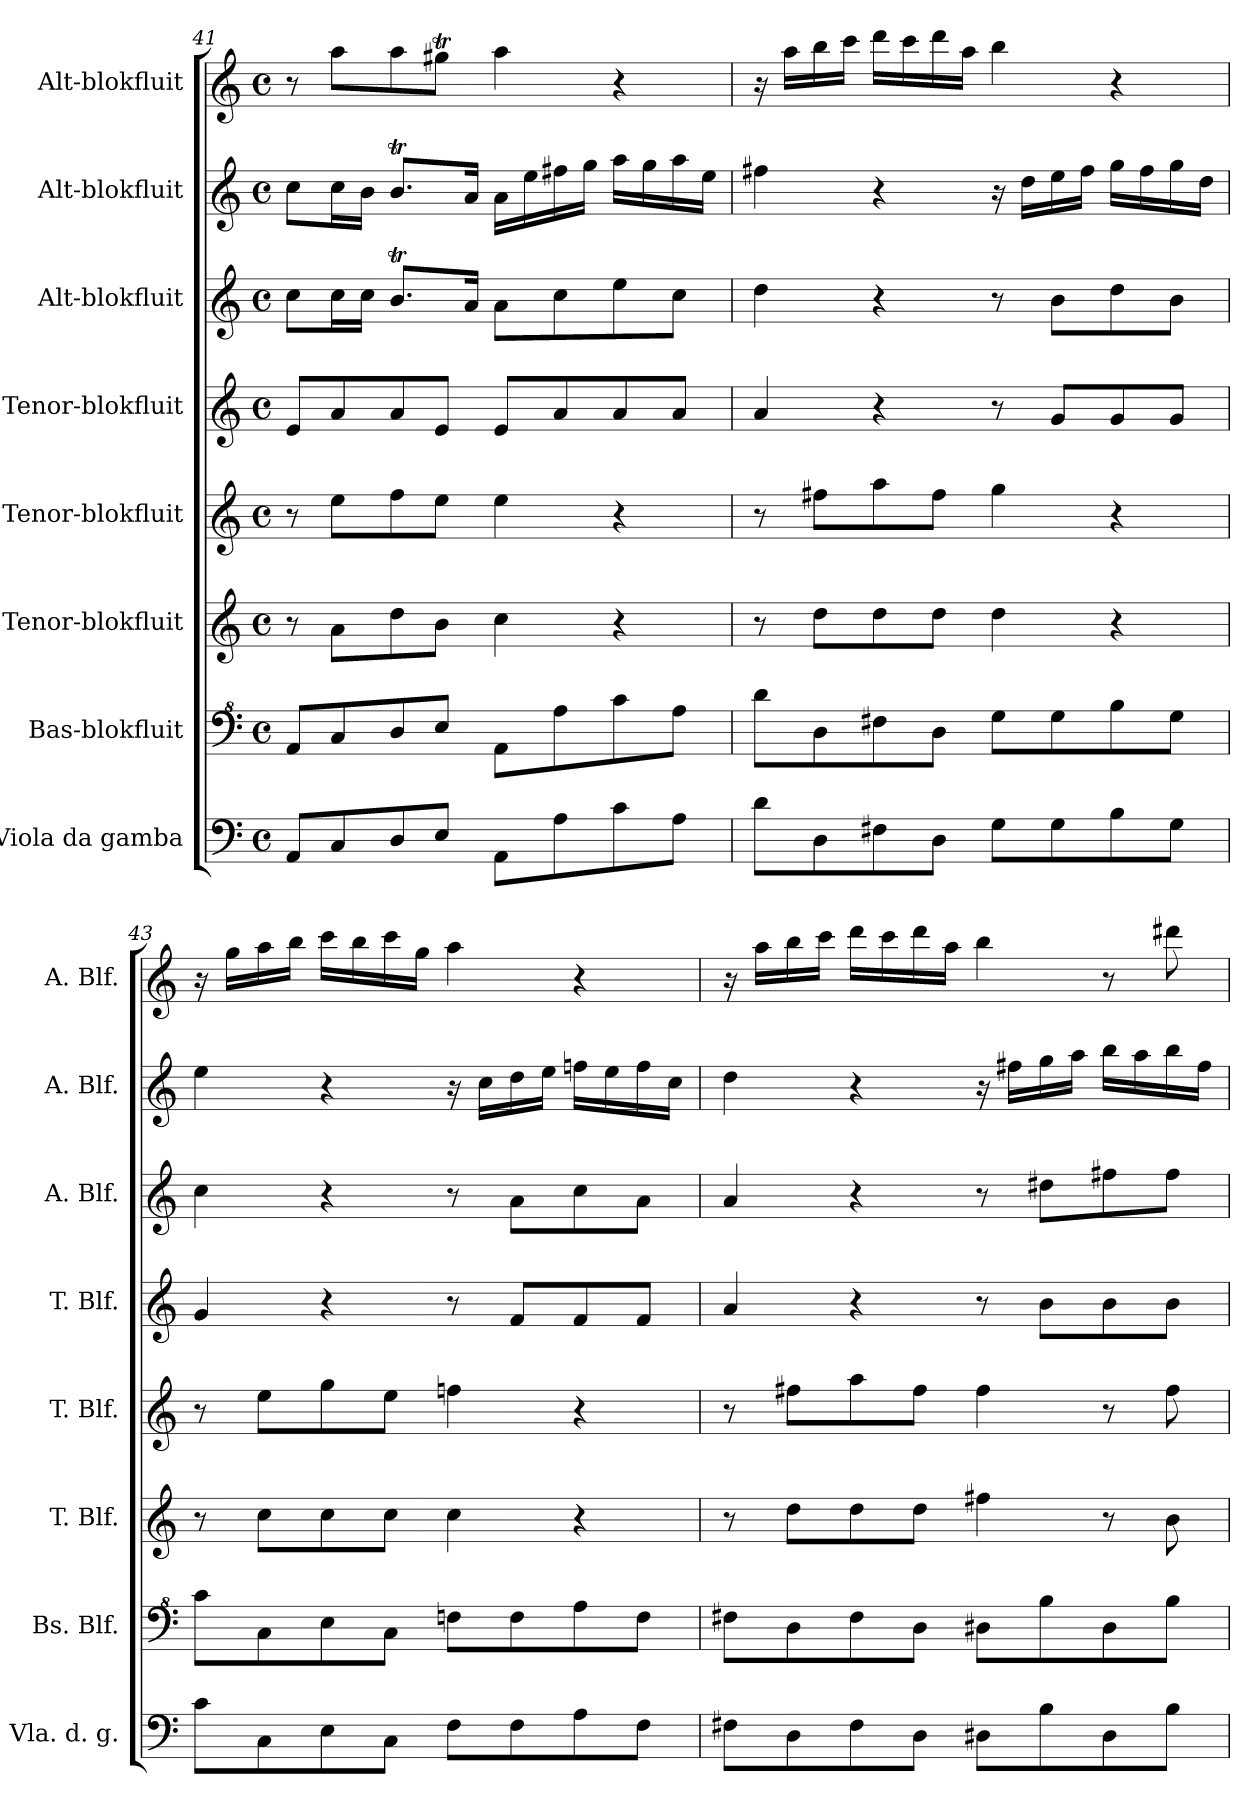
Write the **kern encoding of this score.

**kern	**kern	**kern	**kern	**kern	**kern	**kern	**kern
*part8	*part7	*part6	*part5	*part4	*part3	*part2	*part1
*staff8	*staff7	*staff6	*staff5	*staff4	*staff3	*staff2	*staff1
*I"Viola da gamba	*I"Bas-blokfluit	*I"Tenor-blokfluit	*I"Tenor-blokfluit	*I"Tenor-blokfluit	*I"Alt-blokfluit	*I"Alt-blokfluit	*I"Alt-blokfluit
*I'Vla. d. g.	*I'Bs. Blf.	*I'T. Blf.	*I'T. Blf.	*I'T. Blf.	*I'A. Blf.	*I'A. Blf.	*I'A. Blf.
!!LO:PB:g=z
*clefF4	*clefF^4	*clefG2	*clefG2	*clefG2	*clefG2	*clefG2	*clefG2
*k[]	*k[]	*k[]	*k[]	*k[]	*k[]	*k[]	*k[]
*M4/4	*M4/4	*M4/4	*M4/4	*M4/4	*M4/4	*M4/4	*M4/4
*met(c)	*met(c)	*met(c)	*met(c)	*met(c)	*met(c)	*met(c)	*met(c)
=41	=41	=41	=41	=41	=41	=41	=41
8AA/L	8A/L	8r	8r	8e/L	8cc\L	8cc\L	8r
8C/	8c/	8a\L	8ee\L	8a/	16cc\L	16cc\L	8aa\L
.	.	.	.	.	16cc\JJ	16b\JJ	.
8D/	8d/	8dd\	8ff\	8a/	8.bt/L	8.bt/L	8aa\
8E/J	8e/J	8b\J	8ee\J	8e/J	.	.	8gg#Xt\J
.	.	.	.	.	16a/Jk	16a/Jk	.
8AA\L	8A\L	4cc\	4ee\	8e/L	8a\L	16a\LL	4aa\
.	.	.	.	.	.	16ee\	.
8A\	8a\	.	.	8a/	8cc\	16ff#X\	.
.	.	.	.	.	.	16gg\JJ	.
8c\	8cc\	4r	4r	8a/	8ee\	16aa\LL	4r
.	.	.	.	.	.	16gg\	.
8A\J	8a\J	.	.	8a/J	8cc\J	16aa\	.
.	.	.	.	.	.	16ee\JJ	.
=42	=42	=42	=42	=42	=42	=42	=42
8d\L	8dd\L	8r	8r	4a/	4dd\	4ff#X\	16r
.	.	.	.	.	.	.	16aa\LL
8D\	8d\	8dd\L	8ff#X\L	.	.	.	16bb\
.	.	.	.	.	.	.	16ccc\JJ
8F#X\	8f#X\	8dd\	8aa\	4r	4r	4r	16ddd\LL
.	.	.	.	.	.	.	16ccc\
8D\J	8d\J	8dd\J	8ff#\J	.	.	.	16ddd\
.	.	.	.	.	.	.	16aa\JJ
8G\L	8g\L	4dd\	4gg\	8r	8r	16r	4bb\
.	.	.	.	.	.	16dd\LL	.
8G\	8g\	.	.	8g/L	8b\L	16ee\	.
.	.	.	.	.	.	16ff#\JJ	.
8B\	8b\	4r	4r	8g/	8dd\	16gg\LL	4r
.	.	.	.	.	.	16ff#\	.
8G\J	8g\J	.	.	8g/J	8b\J	16gg\	.
.	.	.	.	.	.	16dd\JJ	.
!!LO:PB:g=z
=43	=43	=43	=43	=43	=43	=43	=43
8c\L	8cc\L	8r	8r	4g/	4cc\	4ee\	16r
.	.	.	.	.	.	.	16gg\LL
8C\	8c\	8cc\L	8ee\L	.	.	.	16aa\
.	.	.	.	.	.	.	16bb\JJ
8E\	8e\	8cc\	8gg\	4r	4r	4r	16ccc\LL
.	.	.	.	.	.	.	16bb\
8C\J	8c\J	8cc\J	8ee\J	.	.	.	16ccc\
.	.	.	.	.	.	.	16gg\JJ
8F\L	8fn\L	4cc\	4ffn\	8r	8r	16r	4aa\
.	.	.	.	.	.	16cc\LL	.
8F\	8f\	.	.	8f/L	8a\L	16dd\	.
.	.	.	.	.	.	16ee\JJ	.
8A\	8a\	4r	4r	8f/	8cc\	16ffn\LL	4r
.	.	.	.	.	.	16ee\	.
8F\J	8f\J	.	.	8f/J	8a\J	16ff\	.
.	.	.	.	.	.	16cc\JJ	.
=44	=44	=44	=44	=44	=44	=44	=44
8F#X\L	8f#X\L	8r	8r	4a/	4a/	4dd\	16r
.	.	.	.	.	.	.	16aa\LL
8D\	8d\	8dd\L	8ff#X\L	.	.	.	16bb\
.	.	.	.	.	.	.	16ccc\JJ
8F#\	8f#\	8dd\	8aa\	4r	4r	4r	16ddd\LL
.	.	.	.	.	.	.	16ccc\
8D\J	8d\J	8dd\J	8ff#\J	.	.	.	16ddd\
.	.	.	.	.	.	.	16aa\JJ
8D#X\L	8d#X\L	4ff#X\	4ff#\	8r	8r	16r	4bb\
.	.	.	.	.	.	16ff#X\LL	.
8B\	8b\	.	.	8b\L	8dd#X\L	16gg\	.
.	.	.	.	.	.	16aa\JJ	.
8D#\	8d#\	8r	8r	8b\	8ff#X\	16bb\LL	8r
.	.	.	.	.	.	16aa\	.
8B\J	8b\J	8b\	8ff#\	8b\J	8ff#\J	16bb\	8ddd#X\
.	.	.	.	.	.	16ff#\JJ	.
=	=	=	=	=	=	=	=
*-	*-	*-	*-	*-	*-	*-	*-
